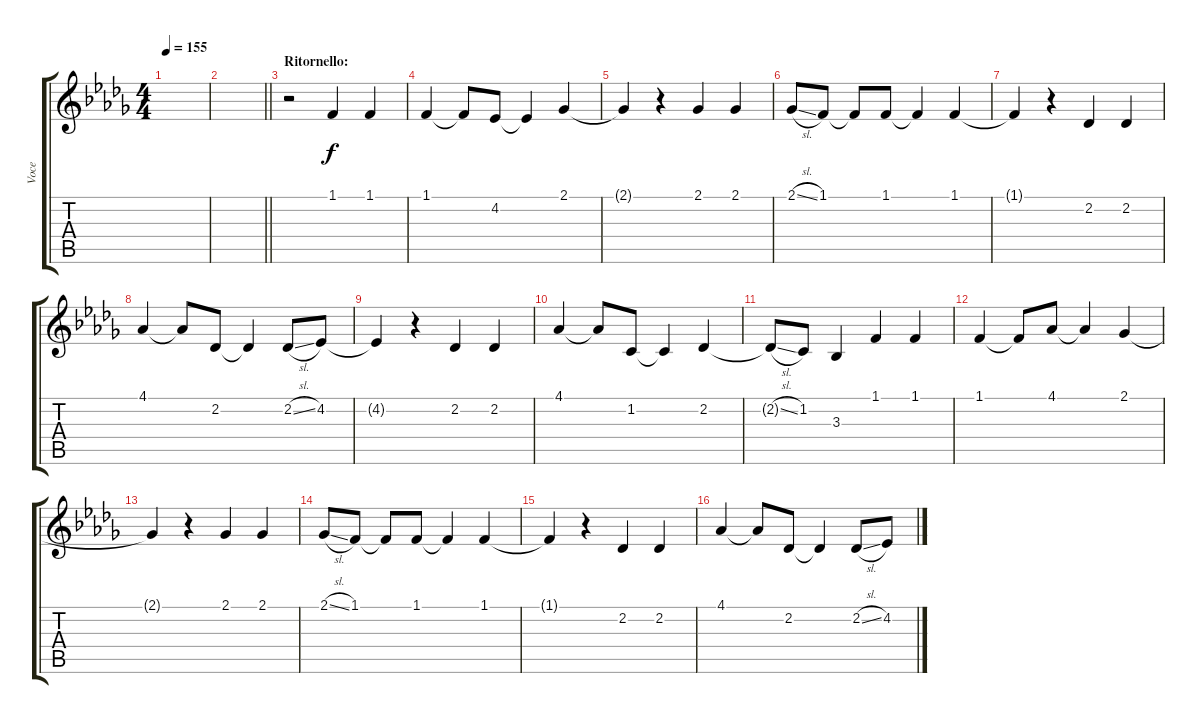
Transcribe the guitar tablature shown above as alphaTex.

\track ("Voce" "Voce") {instrument clarinet}
\staff {score tabs}
\tuning (E4 B3 G3 D3 A2 E2) {hide}
\ts (4 4)
\tempo 155
\clef g2
\ks bbminor
|
\barLineRight lightlight
|
\section ("" "Ritornello:")
r.2 1.1.4 1.1.4 |
1.1.4 1.1{t}.8 4.2.8 4.2{t}.4 2.1.4 |
2.1{t}.4 r.4 2.1.4 2.1.4 |
2.1{sl}.8 1.1.8 1.1{t}.8 1.1.8 1.1{t}.4 1.1.4 |
1.1{t}.4 r.4 2.2.4 2.2.4 |
4.1.4 4.1{t}.8 2.2.8 2.2{t}.4 2.2{sl}.8 4.2.8 |
4.2{t}.4 r.4 2.2.4 2.2.4 |
4.1.4 4.1{t}.8 1.2.8 1.2{t}.4 2.2.4 |
2.2{sl t}.8 1.2.8 3.3.4 1.1.4 1.1.4 |
1.1.4 1.1{t}.8 4.1.8 4.1{t}.4 2.1.4 |
2.1{t}.4 r.4 2.1.4 2.1.4 |
2.1{sl}.8 1.1.8 1.1{t}.8 1.1.8 1.1{t}.4 1.1.4 |
1.1{t}.4 r.4 2.2.4 2.2.4 |
4.1.4 4.1{t}.8 2.2.8 2.2{t}.4 2.2{sl}.8 4.2.8
